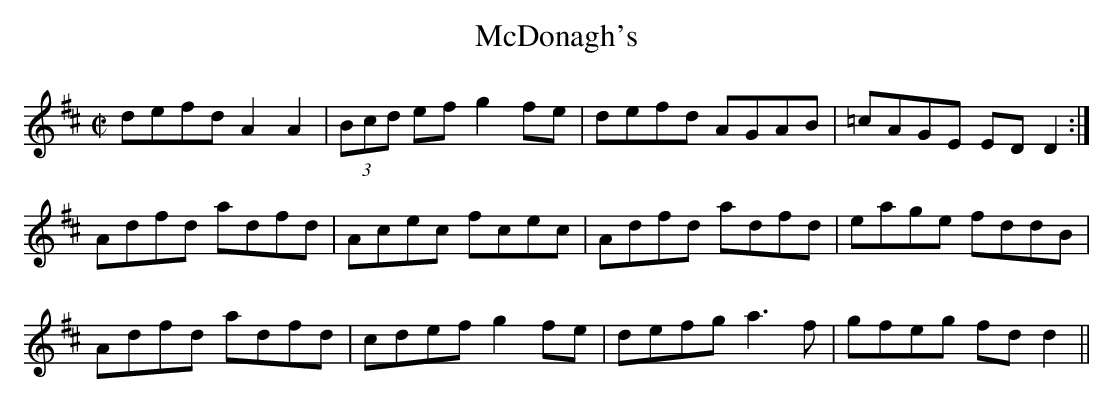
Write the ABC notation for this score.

X:1
T:McDonagh's
M:C|
K:D
defd A2A2|(3Bcd ef g2fe|defd AGAB|=cAGE EDD2:|
Adfd adfd|Acec fcec|Adfd adfd|eage fddB|
Adfd adfd|cdef g2fe|defg a3f|gfeg fdd2||
